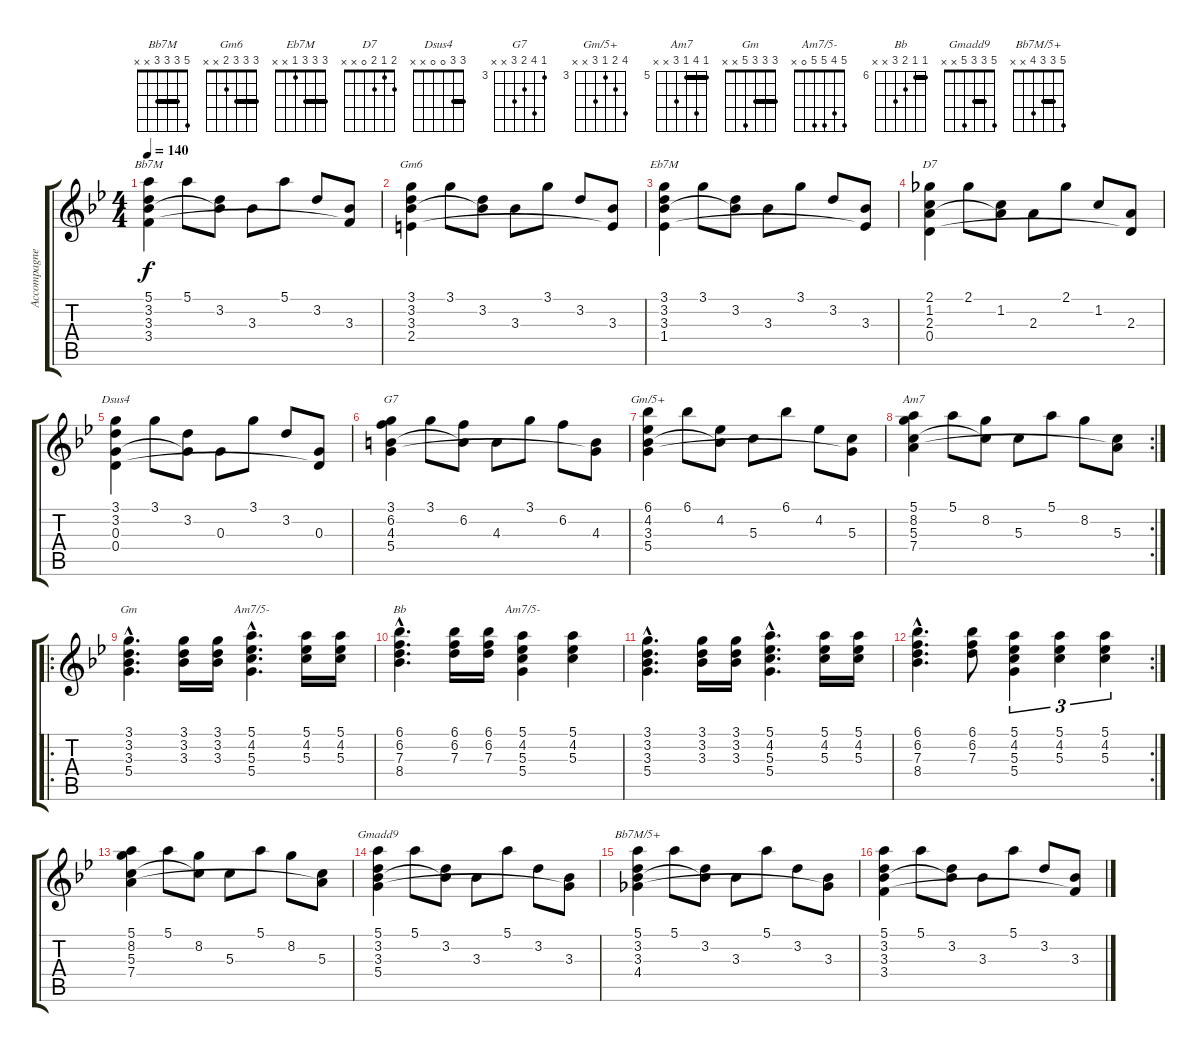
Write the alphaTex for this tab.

\track ("Accompagnement" "Accompagne") {instrument acousticguitarsteel}
\staff {score tabs}
\tuning (E4 B3 G3 D3 A2 E2) {hide}
\chord ("Bb7M" 5 3 3 3 x x) {barre 3}
\chord ("Gm6" 3 3 3 2 x x) {barre 3}
\chord ("Eb7M" 3 3 3 1 x x) {barre 3}
\chord ("D7" 2 1 2 0 x x)
\chord ("Dsus4" 3 3 0 0 x x) {barre 3}
\chord ("G7" 3 6 4 5 x x) {firstfret 3}
\chord ("Gm/5+" 6 4 3 5 x x) {firstfret 3}
\chord ("Am7" 5 8 5 7 x x) {firstfret 5 barre 5}
\chord ("Gm" 3 3 3 5 x x) {barre 3}
\chord ("Am7/5-" x 4 5 5 x 5)
\chord ("Bb" 6 6 7 8 x x) {firstfret 6 barre 6}
\chord ("Am7/5-" 5 4 5 5 0 x)
\chord ("Gmadd9" 5 3 3 5 x x) {barre 3}
\chord ("Bb7M/5+" 5 3 3 4 x x) {barre 3}
\ts (4 4)
\tempo 140
\clef g2
\ks gminor
(5.1 3.2 3.3 3.4).4{ch "Bb7M" dy f} 5.1.8 (3.2 3.3{t}).8 3.3.8 5.1.8 3.2.8 (3.3 3.4{t}).8 |
(3.1 3.2 3.3 2.4).4{ch "Gm6"} 3.1.8 (3.2 3.3{t}).8 3.3.8 3.1.8 3.2.8 (3.3 2.4{t}).8 |
(3.1 3.2 3.3 1.4).4{ch "Eb7M"} 3.1.8 (3.2 3.3{t}).8 3.3.8 3.1.8 3.2.8 (3.3 1.4{t}).8 |
(2.1 1.2 2.3 0.4).4{ch "D7"} 2.1.8 (1.2 2.3{t}).8 2.3.8 2.1.8 1.2.8 (2.3 0.4{t}).8 |
(3.1 3.2 0.3 0.4).4{ch "Dsus4"} 3.1.8 (3.2 0.3{t}).8 0.3.8 3.1.8 3.2.8 (0.3 0.4{t}).8 |
(3.1 6.2 4.3 5.4).4{ch "G7"} 3.1.8 (6.2 4.3{t}).8 4.3.8 3.1.8 6.2.8 (4.3 5.4{t}).8 |
(6.1 4.2 3.3 5.4).4{ch "Gm/5+"} 6.1.8 (4.2 3.3{t}).8 5.3.8 6.1.8 4.2.8 (5.3 5.4{t}).8 |
\rc 2
(5.1 8.2 5.3 7.4).4{ch "Am7"} 5.1.8 (8.2 5.3{t}).8 5.3.8 5.1.8 8.2.8 (5.3 7.4{t}).8 |
\ro
(3.1{hac} 3.2{hac} 3.3{hac} 5.4{hac}).4{d ch "Gm"} (3.1 3.2 3.3).16 (3.1 3.2 3.3).16 (5.1{hac} 4.2{hac} 5.3{hac} 5.4{hac}).4{d ch "Am7/5-"} (5.1 4.2 5.3).16 (5.1 4.2 5.3).16 |
(6.1{hac} 6.2{hac} 7.3{hac} 8.4{hac}).4{d ch "Bb"} (6.1 6.2 7.3).16 (6.1 6.2 7.3).16 (5.1 4.2 5.3 5.4).4{ch "Am7/5-"} (5.1 4.2 5.3).4 |
(3.1{hac} 3.2{hac} 3.3{hac} 5.4{hac}).4{d} (3.1 3.2 3.3).16 (3.1 3.2 3.3).16 (5.1{hac} 4.2{hac} 5.3{hac} 5.4{hac}).4{d} (5.1 4.2 5.3).16 (5.1 4.2 5.3).16 |
\rc 2
(6.1{hac} 6.2{hac} 7.3{hac} 8.4{hac}).4{d} (6.1 6.2 7.3).8 (5.1 4.2 5.3 5.4).4{tu (3 2)} (5.1 4.2 5.3).4{tu (3 2)} (5.1 4.2 5.3).4{tu (3 2)} |
(5.1 8.2 5.3 7.4).4 5.1.8 (8.2 5.3{t}).8 5.3.8 5.1.8 8.2.8 (5.3 7.4{t}).8 |
(5.1 3.2 3.3 5.4).4{ch "Gmadd9"} 5.1.8 (3.2 3.3{t}).8 3.3.8 5.1.8 3.2.8 (3.3 5.4{t}).8 |
(5.1 3.2 3.3 4.4).4{ch "Bb7M/5+"} 5.1.8 (3.2 3.3{t}).8 3.3.8 5.1.8 3.2.8 (3.3 4.4{t}).8 |
(5.1 3.2 3.3 3.4).4 5.1.8 (3.2 3.3{t}).8 3.3.8 5.1.8 3.2.8 (3.3 3.4{t}).8
